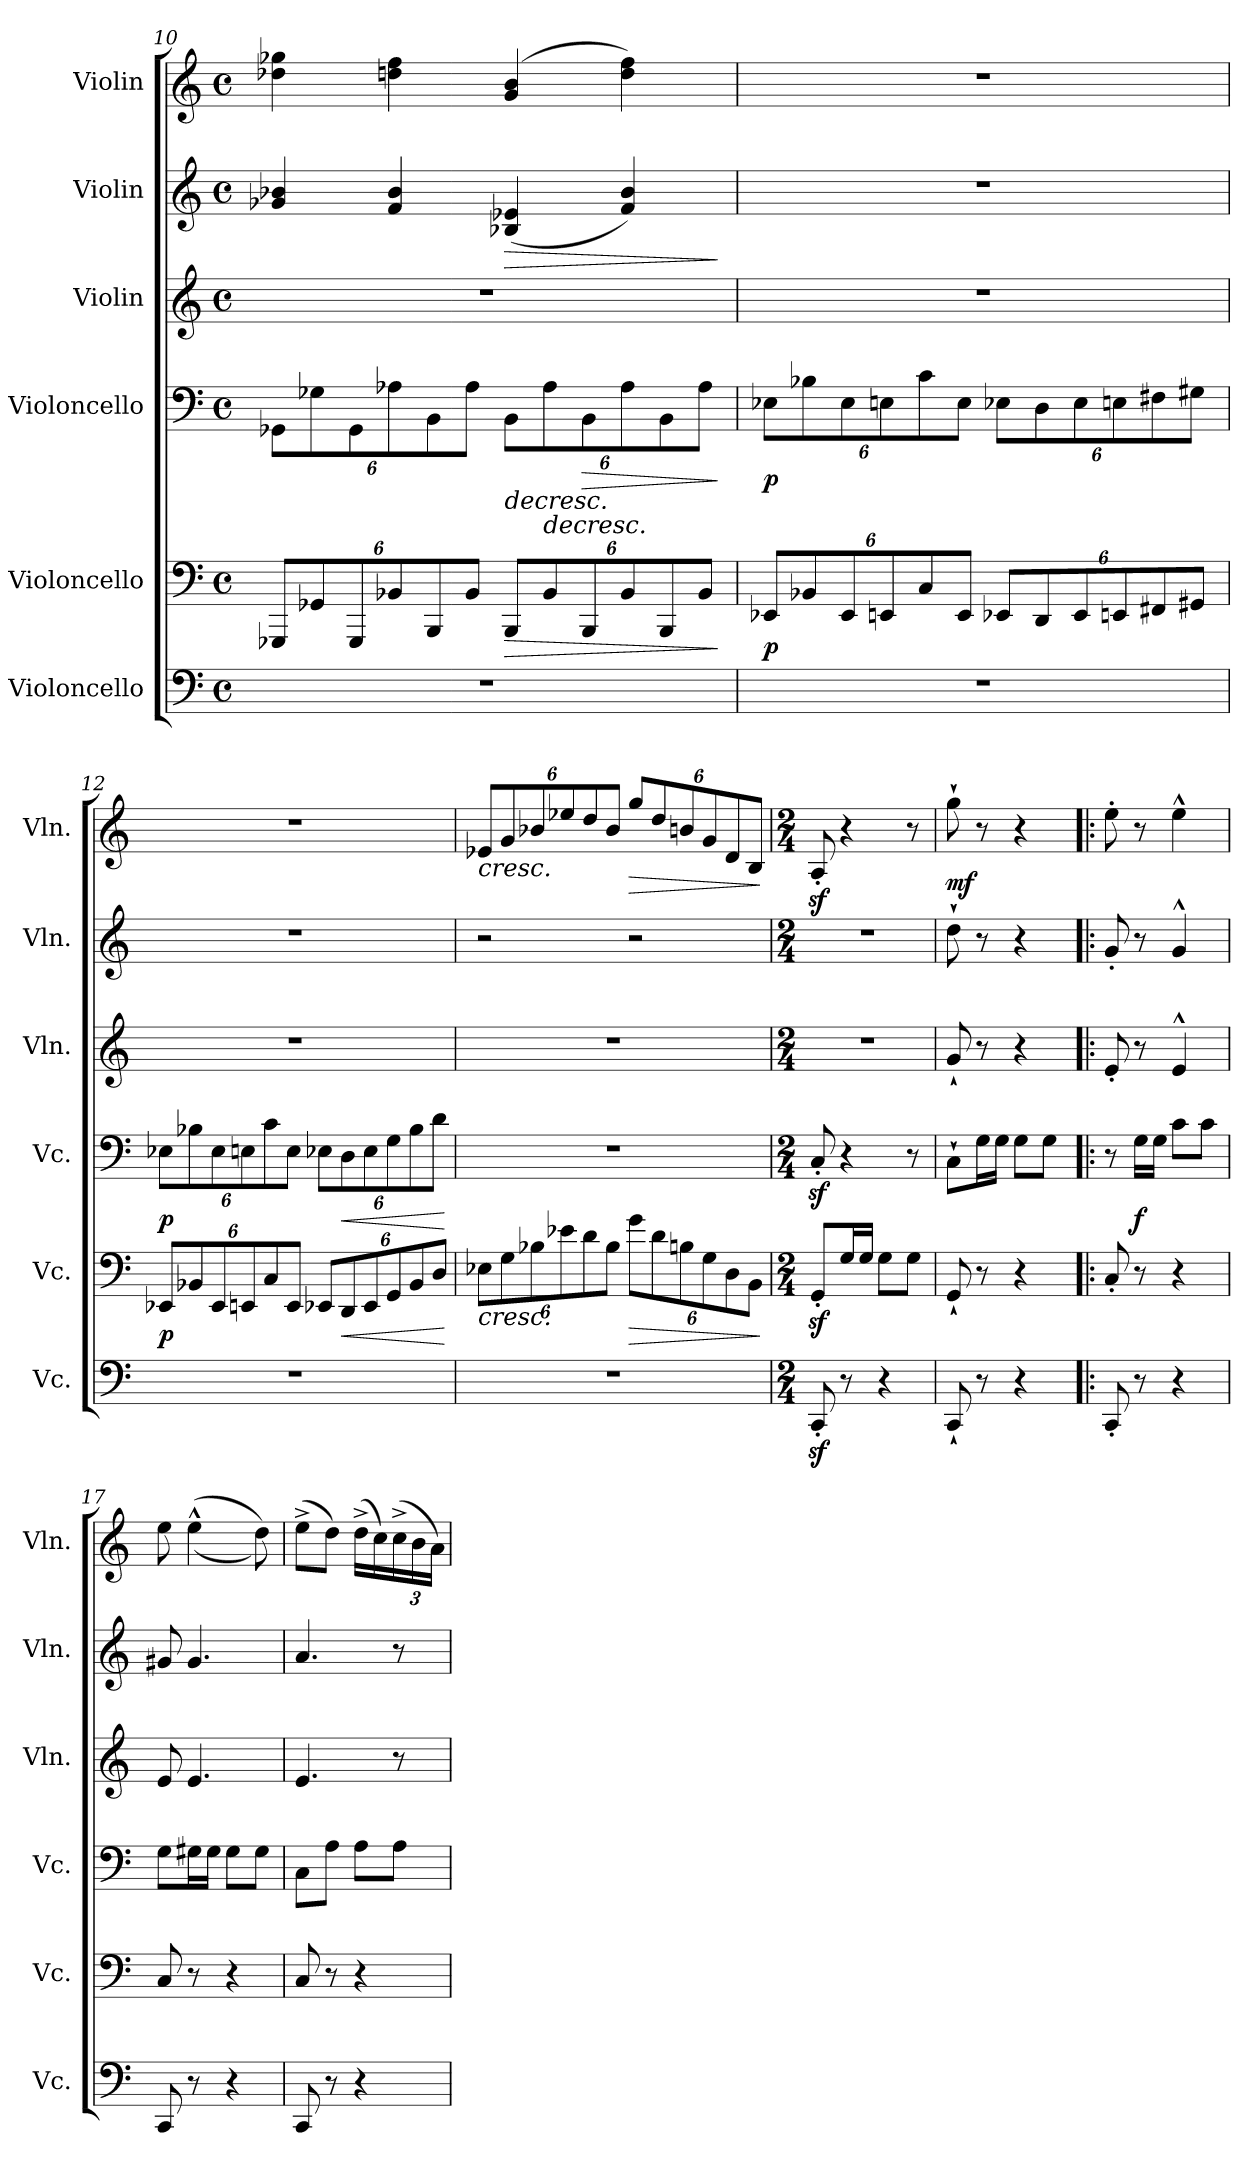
**kern	**kern	**dynam	**kern	**dynam	**kern	**kern	**dynam	**kern	**dynam
*part6	*part5	*part5	*part4	*part4	*part3	*part2	*part2	*part1	*part1
*staff6	*staff5	*staff5	*staff4	*staff4	*staff3	*staff2	*staff2	*staff1	*staff1
*I"Violoncello	*I"Violoncello	*	*I"Violoncello	*	*I"Violin	*I"Violin	*	*I"Violin	*
*I'Vc.	*I'Vc.	*	*I'Vc.	*	*I'Vln.	*I'Vln.	*	*I'Vln.	*
!!LO:LB:g=z
*clefF4	*clefF4	*	*clefF4	*	*clefG2	*clefG2	*	*clefG2	*
*k[]	*k[]	*	*k[]	*	*k[]	*k[]	*	*k[]	*
*M4/4	*M4/4	*	*M4/4	*	*M4/4	*M4/4	*	*M4/4	*
*met(c)	*met(c)	*	*met(c)	*	*met(c)	*met(c)	*	*met(c)	*
*	*Xbrackettup	*	*Xbrackettup	*	*	*	*	*	*
=10	=10	=10	=10	=10	=10	=10	=10	=10	=10
1r	12GGG-X/L	.	12GG-X\L	.	1r	4g-X/ 4b-X/	.	4dd-X\ 4gg-X\	.
.	12GG-X/	.	12G-X\	.	.	.	.	.	.
.	12GGG-/	.	12GG-\	.	.	.	.	.	.
.	12BB-X/	.	12A-X\	.	.	4f/ 4b-/	.	4ddn\ 4ff\	.
.	12BBB/	.	12BB\	.	.	.	.	.	.
.	12BB-/J	.	12A-\J	.	.	.	.	.	.
!	!	!LO:HP:b	!	!LO:HP:b	!	!	!LO:HP:b	!	!
.	12BBB/L	>	12BB\L	>	.	(4B-X/ 4e-X/	>	(4g/ 4b/	.
!	!	!	!	!LO:HP:b	!	!	!	!	!
.	12BB-/	.	12A-\	>	.	.	.	.	.
!	!	!	!	!LO:HP:b	!	!	!	!	!
.	12BBB/	.	12BB\	>	.	.	.	.	.
.	12BB-/	.	12A-\	.	.	4f/ 4b-/)	.	4dd\ 4ff\)	.
.	12BBB/	.	12BB\	.	.	.	.	.	.
.	12BB-/J	.	12A-\J	.	.	.	.	.	.
.	.	]	.	] ] ]	.	.	]	.	.
=11	=11	=11	=11	=11	=11	=11	=11	=11	=11
!	!	!LO:DY:b	!	!LO:DY:b	!	!	!	!	!
1r	12EE-X/L	p	12E-X\L	p	1r	1r	.	1r	.
.	12BB-X/	.	12B-X\	.	.	.	.	.	.
.	12EE-/	.	12E-\	.	.	.	.	.	.
.	12EEn/	.	12En\	.	.	.	.	.	.
.	12C/	.	12c\	.	.	.	.	.	.
.	12EE/J	.	12E\J	.	.	.	.	.	.
.	12EE-X/L	.	12E-X\L	.	.	.	.	.	.
.	12DD/	.	12D\	.	.	.	.	.	.
.	12EE-/	.	12E-\	.	.	.	.	.	.
.	12EEn/	.	12En\	.	.	.	.	.	.
.	12FF#X/	.	12F#X\	.	.	.	.	.	.
.	12GG#X/J	.	12G#X\J	.	.	.	.	.	.
!!LO:PB:g=z
=12	=12	=12	=12	=12	=12	=12	=12	=12	=12
!	!	!LO:DY:b	!	!LO:DY:b	!	!	!	!	!
1r	12EE-X/L	p	12E-X\L	p	1r	1r	.	1r	.
.	12BB-X/	.	12B-X\	.	.	.	.	.	.
.	12EE-/	.	12E-\	.	.	.	.	.	.
.	12EEn/	.	12En\	.	.	.	.	.	.
.	12C/	.	12c\	.	.	.	.	.	.
.	12EE/J	.	12E\J	.	.	.	.	.	.
.	12EE-X/L	.	12E-X\L	.	.	.	.	.	.
!	!	!LO:HP:b	!	!LO:HP:b	!	!	!	!	!
.	12DD/	<	12D\	<	.	.	.	.	.
.	12EE-/	.	12E-\	.	.	.	.	.	.
.	12GG/	.	12G\	.	.	.	.	.	.
.	12BB-/	.	12B-\	.	.	.	.	.	.
.	12D/J	.	12d\J	.	.	.	.	.	.
.	.	[	.	[	.	.	.	.	.
=13	=13	=13	=13	=13	=13	=13	=13	=13	=13
!	!	!LO:HP:b	!	!	!	!	!	!	!
*	*	*	*	*	*	*	*	*Xbrackettup	*
!	!	!	!	!	!	!	!	!	!LO:HP:b
1r	12E-X\L	<	1r	.	1r	2r	.	12e-X/L	<
.	12G\	.	.	.	.	.	.	12g/	.
.	12B-X\	.	.	.	.	.	.	12b-X/	.
.	12e-X\	.	.	.	.	.	.	12ee-X/	.
.	12d\	.	.	.	.	.	.	12dd/	.
.	12B-\J	.	.	.	.	.	.	12b-/J	.
!	!	!LO:HP:b	!	!	!	!	!	!	!LO:HP:b
.	12g\L	>	.	.	.	2r	.	12gg/L	>
.	12d\	.	.	.	.	.	.	12dd/	.
.	12Bn\	.	.	.	.	.	.	12bn/	.
.	12G\	.	.	.	.	.	.	12g/	.
.	12D\	.	.	.	.	.	.	12d/	.
.	12BB\J	.	.	.	.	.	.	12B/J	.
.	.	[ ]	.	.	.	.	.	.	[ ]
=14	=14	=14	=14	=14	=14	=14	=14	=14	=14
*M2/4	*M2/4	*	*M2/4	*	*M2/4	*M2/4	*	*M2/4	*
*	*	*	*	*	*	*	*	*MM90	*
8CCz<'/	8GGz<'/L	.	8Cz<'/	.	2r	2r	.	8Az<'/	.
8r	16G/L	.	4r	.	.	.	.	4r	.
.	16G/JJ	.	.	.	.	.	.	.	.
4r	8G\L	.	.	.	.	.	.	.	.
.	8G\J	.	8r	.	.	.	.	8r	.
=15	=15	=15	=15	=15	=15	=15	=15	=15	=15
!	!	!	!	!	!	!	!	!	!LO:DY:b
8CC`/	8GG`/	.	8C`\L	.	8g`/	8dd`\	.	8gg`\	mf
8r	8r	.	16G\L	.	8r	8r	.	8r	.
.	.	.	16G\JJ	.	.	.	.	.	.
4r	4r	.	8G\L	.	4r	4r	.	4r	.
.	.	.	8G\J	.	.	.	.	.	.
!!LO:LB:g=z
=16!|:	=16!|:	=16!|:	=16!|:	=16!|:	=16!|:	=16!|:	=16!|:	=16!|:	=16!|:
8CC'/	8C'/	.	8r	.	8e'/	8g'/	.	8ee'\	.
!	!	!	!	!LO:DY:b	!	!	!	!	!
8r	8r	.	16G\LL	f	8r	8r	.	8r	.
.	.	.	16G\JJ	.	.	.	.	.	.
4r	4r	.	8c\L	.	4e^^/	4g^^/	.	4ee^^\	.
.	.	.	8c\J	.	.	.	.	.	.
=17	=17	=17	=17	=17	=17	=17	=17	=17	=17
8CC/	8C/	.	8G\L	.	8e/	8g#X/	.	8ee\	.
8r	8r	.	16G#X\L	.	4.e/	4.g#/	.	((4ee^^\	.
.	.	.	16G#\JJ	.	.	.	.	.	.
4r	4r	.	8G#\L	.	.	.	.	.	.
.	.	.	8G#\J	.	.	.	.	8dd\))	.
=18	=18	=18	=18	=18	=18	=18	=18	=18	=18
8CC/	8C/	.	8C\L	.	4.e/	4.a/	.	(8ee^\L	.
8r	8r	.	8A\J	.	.	.	.	8dd\J)	.
4r	4r	.	8A\L	.	.	.	.	(16dd^\LL	.
.	.	.	.	.	.	.	.	16cc\)	.
.	.	.	8A\J	.	8r	8r	.	(24cc^\	.
.	.	.	.	.	.	.	.	24b\	.
.	.	.	.	.	.	.	.	24a\JJ)	.
=	=	=	=	=	=	=	=	=	=
*-	*-	*-	*-	*-	*-	*-	*-	*-	*-
